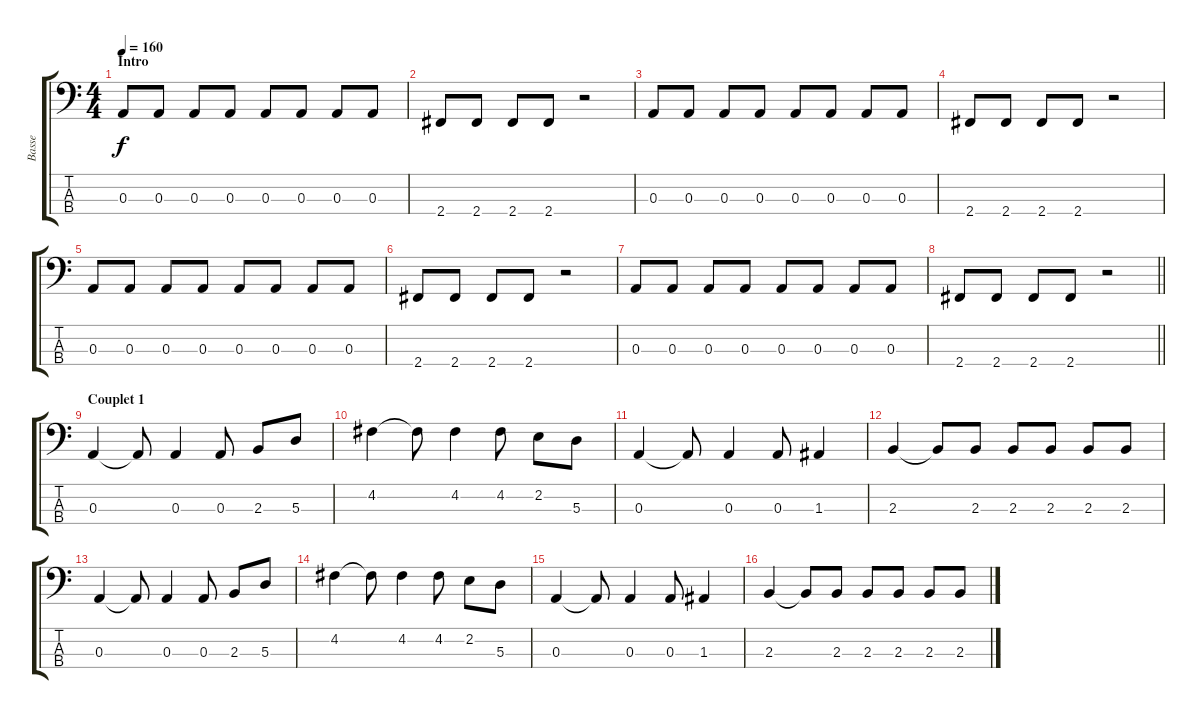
\track ("Basse" "Basse") {instrument electricbassfinger}
\staff {score tabs}
\tuning (G2 D2 A1 E1) {hide}
\ts (4 4)
\section ("" "Intro")
\tempo 160
\clef f4
\ks c
0.3.8{dy f instrument electricbassfinger} 0.3.8 0.3.8 0.3.8 0.3.8 0.3.8 0.3.8 0.3.8 |
2.4.8 2.4.8 2.4.8 2.4.8 r.2 |
0.3.8 0.3.8 0.3.8 0.3.8 0.3.8 0.3.8 0.3.8 0.3.8 |
2.4.8 2.4.8 2.4.8 2.4.8 r.2 |
0.3.8 0.3.8 0.3.8 0.3.8 0.3.8 0.3.8 0.3.8 0.3.8 |
2.4.8 2.4.8 2.4.8 2.4.8 r.2 |
0.3.8 0.3.8 0.3.8 0.3.8 0.3.8 0.3.8 0.3.8 0.3.8 |
\barLineRight lightlight
2.4.8 2.4.8 2.4.8 2.4.8 r.2 |
\section ("" "Couplet 1")
0.3.4 0.3{t}.8 0.3.4 0.3.8 2.3.8 5.3.8 |
4.2.4 4.2{t}.8 4.2.4 4.2.8 2.2.8 5.3.8 |
0.3.4 0.3{t}.8 0.3.4 0.3.8 1.3.4 |
2.3.4 2.3{t}.8 2.3.8 2.3.8 2.3.8 2.3.8 2.3.8 |
0.3.4 0.3{t}.8 0.3.4 0.3.8 2.3.8 5.3.8 |
4.2.4 4.2{t}.8 4.2.4 4.2.8 2.2.8 5.3.8 |
0.3.4 0.3{t}.8 0.3.4 0.3.8 1.3.4 |
2.3.4 2.3{t}.8 2.3.8 2.3.8 2.3.8 2.3.8 2.3.8
